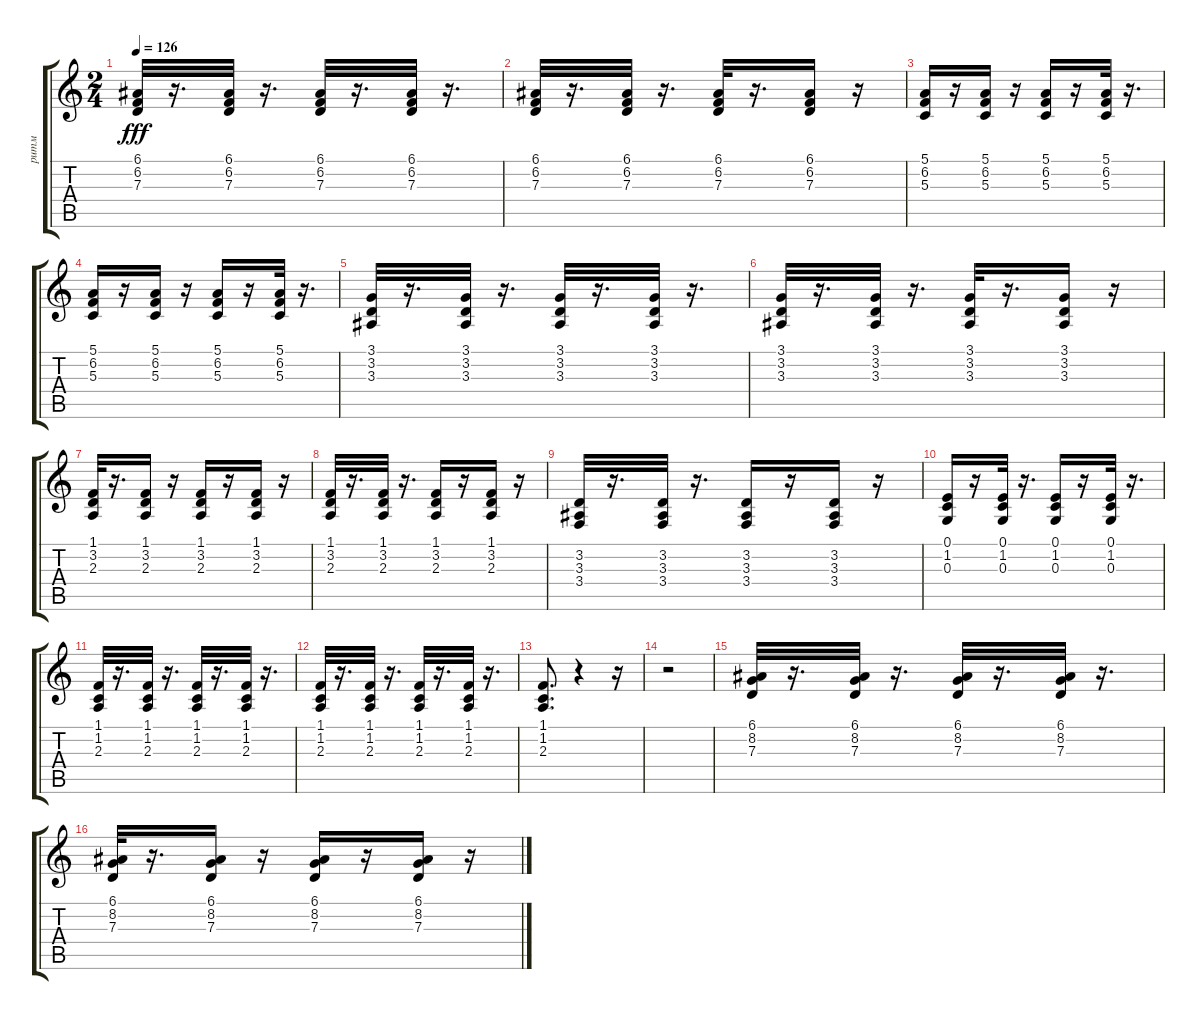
\track ("ритм" "ритм") {instrument acousticgrandpiano}
\staff {score tabs}
\tuning (E4 B3 G3 D3 A2 E2) {hide}
\ts (2 4)
\tempo 126
\clef g2
\ks c
(6.1 6.2 7.3).32{dy fff} r.16{d} (6.1 6.2 7.3).32 r.16{d} (6.1 6.2 7.3).32 r.16{d} (6.1 6.2 7.3).32 r.16{d} |
(6.1 6.2 7.3).32 r.16{d} (6.1 6.2 7.3).32 r.16{d} (6.1 6.2 7.3).32 r.16{d} (6.1 6.2 7.3).16 r.16 |
(5.1 6.2 5.3).16 r.16 (5.1 6.2 5.3).16 r.16 (5.1 6.2 5.3).16 r.16 (5.1 6.2 5.3).32 r.16{d} |
(5.1 6.2 5.3).16 r.16 (5.1 6.2 5.3).16 r.16 (5.1 6.2 5.3).16 r.16 (5.1 6.2 5.3).32 r.16{d} |
(3.1 3.2 3.3).32 r.16{d} (3.1 3.2 3.3).32 r.16{d} (3.1 3.2 3.3).32 r.16{d} (3.1 3.2 3.3).32 r.16{d} |
(3.1 3.2 3.3).32 r.16{d} (3.1 3.2 3.3).32 r.16{d} (3.1 3.2 3.3).32 r.16{d} (3.1 3.2 3.3).16 r.16 |
(1.1 3.2 2.3).32 r.16{d} (1.1 3.2 2.3).16 r.16 (1.1 3.2 2.3).16 r.16 (1.1 3.2 2.3).16 r.16 |
(1.1 3.2 2.3).32 r.16{d} (1.1 3.2 2.3).32 r.16{d} (1.1 3.2 2.3).16 r.16 (1.1 3.2 2.3).16 r.16 |
(3.2 3.3 3.4).32 r.16{d} (3.2 3.3 3.4).32 r.16{d} (3.2 3.3 3.4).16 r.16 (3.2 3.3 3.4).16 r.16 |
(0.1 1.2 0.3).16 r.16 (0.1 1.2 0.3).32 r.16{d} (0.1 1.2 0.3).16 r.16 (0.1 1.2 0.3).32 r.16{d} |
(1.1 1.2 2.3).32 r.16{d} (1.1 1.2 2.3).32 r.16{d} (1.1 1.2 2.3).32 r.16{d} (1.1 1.2 2.3).32 r.16{d} |
(1.1 1.2 2.3).32 r.16{d} (1.1 1.2 2.3).32 r.16{d} (1.1 1.2 2.3).32 r.16{d} (1.1 1.2 2.3).32 r.16{d} |
(1.1 1.2 2.3).8{d} r.4 r.16 |
r.2 |
(6.1 8.2 7.3).32 r.16{d} (6.1 8.2 7.3).32 r.16{d} (6.1 8.2 7.3).32 r.16{d} (6.1 8.2 7.3).32 r.16{d} |
(6.1 8.2 7.3).32 r.16{d} (6.1 8.2 7.3).16 r.16 (6.1 8.2 7.3).16 r.16 (6.1 8.2 7.3).16 r.16
